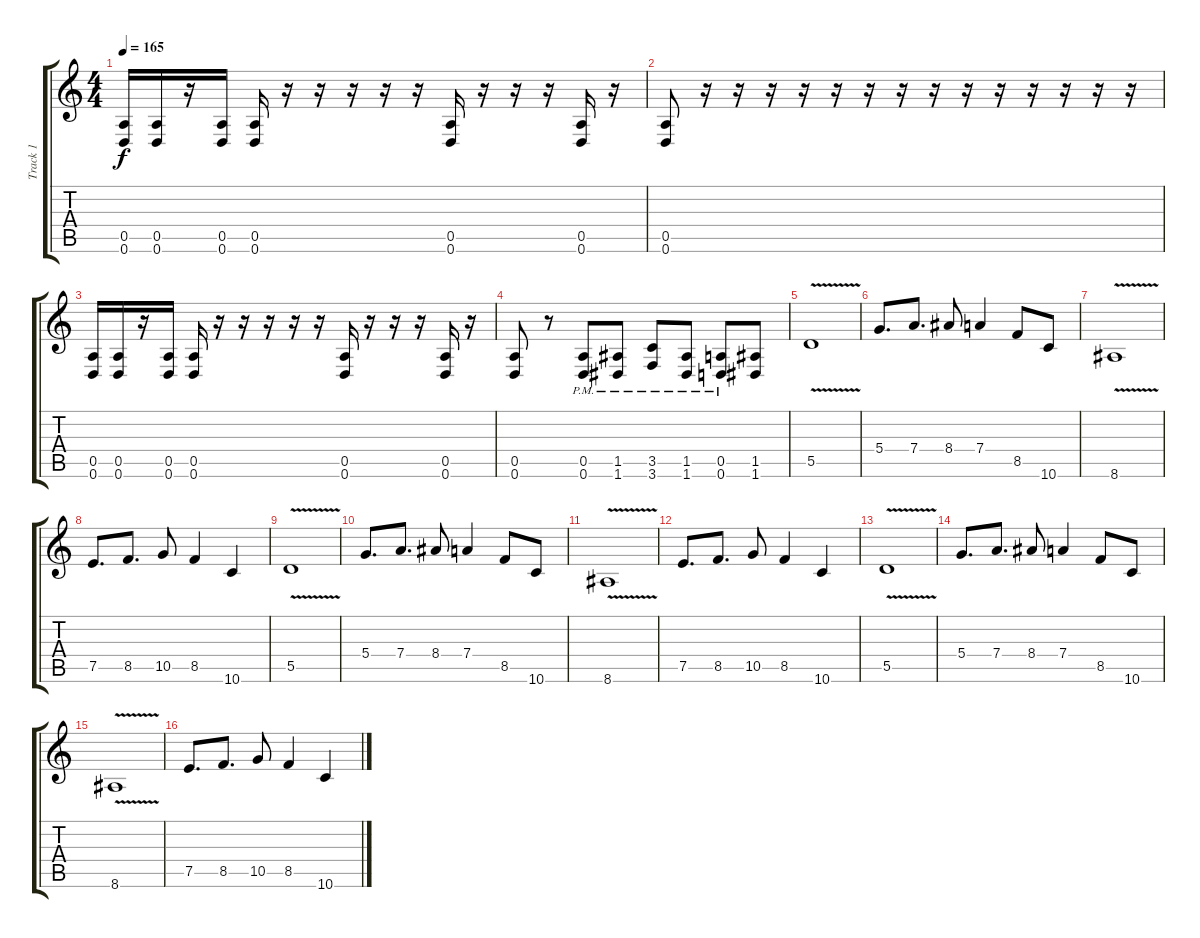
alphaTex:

\track ("Track 1" "Track 1") {instrument distortionguitar}
\staff {score tabs}
\tuning (E4 B3 G3 D3 A2 D2) {hide}
\ts (4 4)
\tempo 165
\clef g2
\ks c
(0.5 0.6).16{dy f} (0.5 0.6).16 r.16 (0.5 0.6).16 (0.5 0.6).16 r.16 r.16 r.16 r.16 r.16 (0.5 0.6).16 r.16 r.16 r.16 (0.5 0.6).16 r.16 |
(0.5 0.6).8 r.16 r.16 r.16 r.16 r.16 r.16 r.16 r.16 r.16 r.16 r.16 r.16 r.16 r.16 |
(0.5 0.6).16 (0.5 0.6).16 r.16 (0.5 0.6).16 (0.5 0.6).16 r.16 r.16 r.16 r.16 r.16 (0.5 0.6).16 r.16 r.16 r.16 (0.5 0.6).16 r.16 |
(0.5 0.6).8 r.8 (0.5{pm} 0.6{pm}).8 (1.5{pm} 1.6{pm}).8 (3.5{pm} 3.6{pm}).8 (1.5{pm} 1.6{pm}).8 (0.5{pm} 0.6{pm}).8 (1.5 1.6).8 |
5.5{v}.1 |
5.4.8{d} 7.4.8{d} 8.4.8 7.4.4 8.5.8 10.6.8 |
8.6{v}.1 |
7.5.8{d} 8.5.8{d} 10.5.8 8.5.4 10.6.4 |
5.5{v}.1 |
5.4.8{d} 7.4.8{d} 8.4.8 7.4.4 8.5.8 10.6.8 |
8.6{v}.1 |
7.5.8{d} 8.5.8{d} 10.5.8 8.5.4 10.6.4 |
5.5{v}.1 |
5.4.8{d} 7.4.8{d} 8.4.8 7.4.4 8.5.8 10.6.8 |
8.6{v}.1 |
7.5.8{d} 8.5.8{d} 10.5.8 8.5.4 10.6.4
